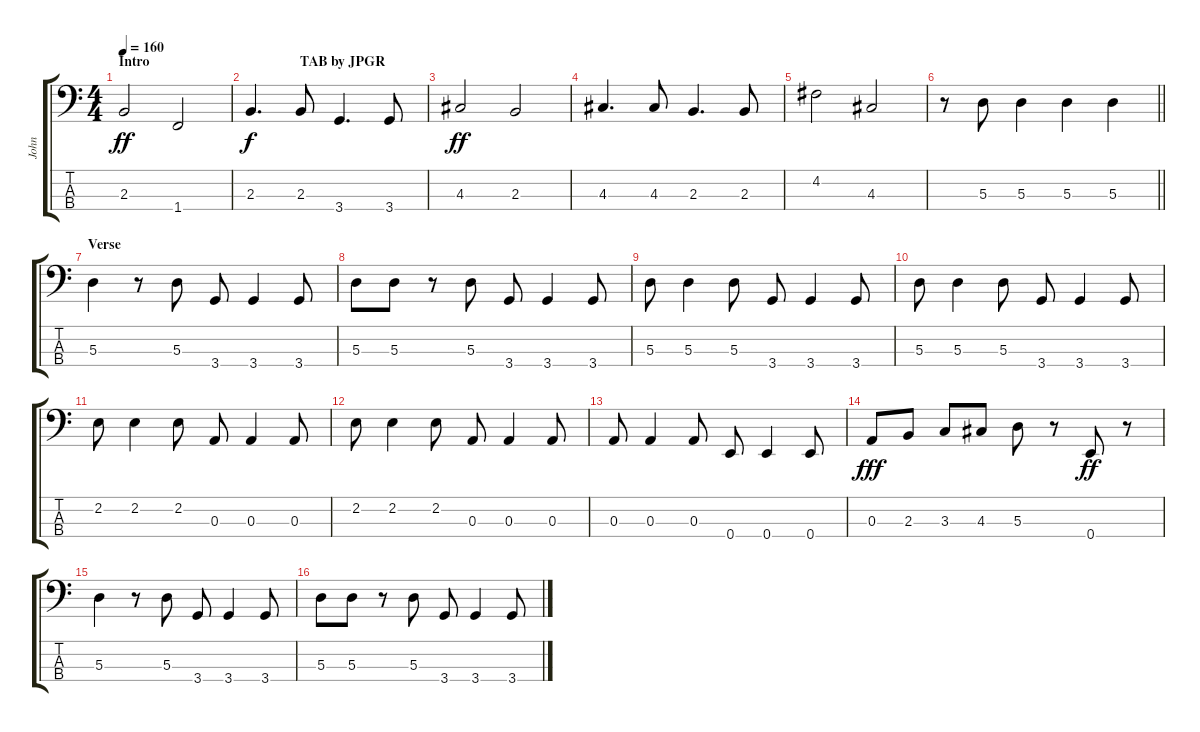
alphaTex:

\track ("John" "John") {instrument acousticbass}
\staff {score tabs}
\tuning (G2 D2 A1 E1) {hide}
\ts (4 4)
\section ("" "Intro                                           TAB by JPGR")
\tempo 160
\clef f4
\ks c
2.3.2{dy ff instrument acousticbass} 1.4.2 |
2.3.4{d dy f} 2.3.8 3.4.4{d} 3.4.8 |
4.3.2{dy ff} 2.3.2 |
4.3.4{d} 4.3.8 2.3.4{d} 2.3.8 |
4.2.2 4.3.2 |
\barLineRight lightlight
r.8 5.3.8 5.3.4 5.3.4 5.3.4 |
\section ("" "Verse")
5.3.4 r.8 5.3.8 3.4.8 3.4.4 3.4.8 |
5.3.8 5.3.8 r.8 5.3.8 3.4.8 3.4.4 3.4.8 |
5.3.8 5.3.4 5.3.8 3.4.8 3.4.4 3.4.8 |
5.3.8 5.3.4 5.3.8 3.4.8 3.4.4 3.4.8 |
2.2.8 2.2.4 2.2.8 0.3.8 0.3.4 0.3.8 |
2.2.8 2.2.4 2.2.8 0.3.8 0.3.4 0.3.8 |
0.3.8 0.3.4 0.3.8 0.4.8 0.4.4 0.4.8 |
0.3.8{dy fff} 2.3.8 3.3.8 4.3.8 5.3.8 r.8 0.4.8{dy ff} r.8 |
5.3.4 r.8 5.3.8 3.4.8 3.4.4 3.4.8 |
5.3.8 5.3.8 r.8 5.3.8 3.4.8 3.4.4 3.4.8
